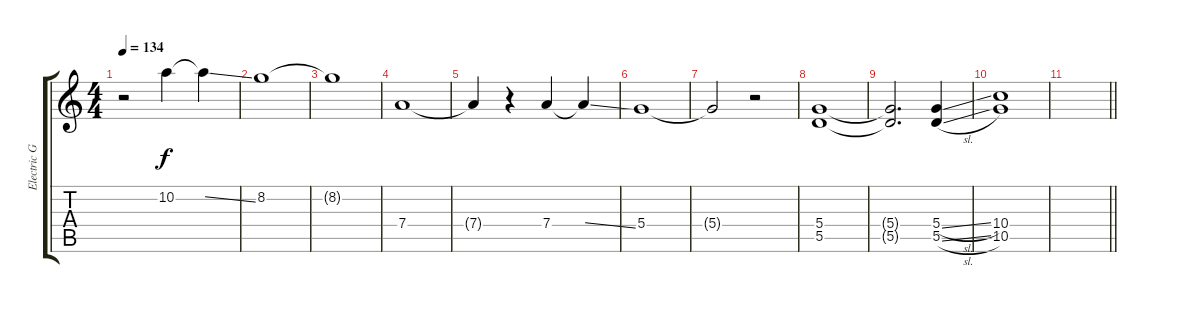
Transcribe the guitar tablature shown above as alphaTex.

\track ("Electric Guitar" "Electric G") {instrument electricguitarmuted}
\staff {score tabs}
\tuning (E4 B3 G3 D3 A2 E2) {hide}
\ts (4 4)
\tempo 134
\clef g2
\ks c
r.2{dy f} 10.2.4 10.2{ss t}.4 |
8.2.1 |
8.2{t}.1 |
7.4.1 |
7.4{t}.4 r.4 7.4.4 7.4{ss t}.4 |
5.4.1 |
5.4{t}.2 r.2 |
(5.4 5.5).1 |
(5.4{t} 5.5{t}).2{d} (5.4{sl} 5.5{sl}).4 |
(10.4 10.5).1 |
\barLineRight lightlight
